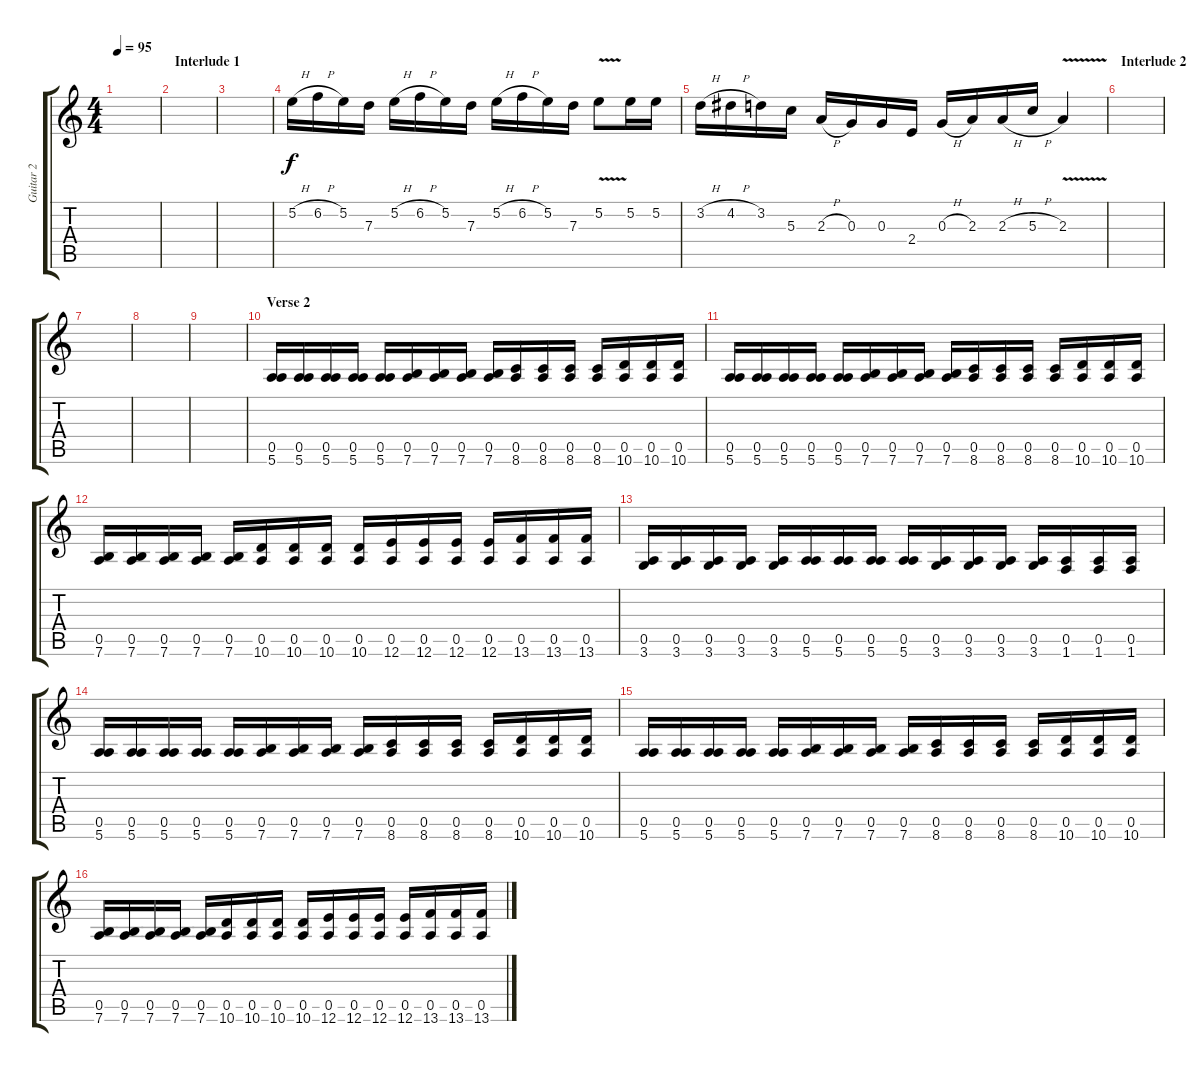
\track ("Guitar 2" "Guitar 2") {instrument electricguitarmuted}
\staff {score tabs}
\tuning (E4 B3 G3 D3 A2 E2) {hide}
\ts (4 4)
\tempo 95
\clef g2
\ks c
|
\section ("" "Interlude 1")
|
|
5.2{h}.16{volume 15 instrument distortionguitar} 6.2{h}.16 5.2.16 7.3.16 5.2{h}.16 6.2{h}.16 5.2.16 7.3.16 5.2{h}.16 6.2{h}.16 5.2.16 7.3.16 5.2{v}.8 5.2.16 5.2.16 |
3.2{h}.16 4.2{h}.16 3.2.16 5.3.16 2.3{h}.16 0.3.16 0.3.16 2.4.16 0.3{h}.16 2.3.16 2.3{h}.16 5.3{h}.16 2.3{v}.4 |
\section ("" "Interlude 2")
|
|
|
|
\section ("" "Verse 2")
(0.5 5.6).16{instrument electricguitarmuted} (0.5 5.6).16 (0.5 5.6).16 (0.5 5.6).16 (0.5 5.6).16 (0.5 7.6).16 (0.5 7.6).16 (0.5 7.6).16 (0.5 7.6).16 (0.5 8.6).16 (0.5 8.6).16 (0.5 8.6).16 (0.5 8.6).16 (0.5 10.6).16 (0.5 10.6).16 (0.5 10.6).16 |
(0.5 5.6).16 (0.5 5.6).16 (0.5 5.6).16 (0.5 5.6).16 (0.5 5.6).16 (0.5 7.6).16 (0.5 7.6).16 (0.5 7.6).16 (0.5 7.6).16 (0.5 8.6).16 (0.5 8.6).16 (0.5 8.6).16 (0.5 8.6).16 (0.5 10.6).16 (0.5 10.6).16 (0.5 10.6).16 |
(0.5 7.6).16 (0.5 7.6).16 (0.5 7.6).16 (0.5 7.6).16 (0.5 7.6).16 (0.5 10.6).16 (0.5 10.6).16 (0.5 10.6).16 (0.5 10.6).16 (0.5 12.6).16 (0.5 12.6).16 (0.5 12.6).16 (0.5 12.6).16 (0.5 13.6).16 (0.5 13.6).16 (0.5 13.6).16 |
(0.5 3.6).16 (0.5 3.6).16 (0.5 3.6).16 (0.5 3.6).16 (0.5 3.6).16 (0.5 5.6).16 (0.5 5.6).16 (0.5 5.6).16 (0.5 5.6).16 (0.5 3.6).16 (0.5 3.6).16 (0.5 3.6).16 (0.5 3.6).16 (0.5 1.6).16 (0.5 1.6).16 (0.5 1.6).16 |
(0.5 5.6).16 (0.5 5.6).16 (0.5 5.6).16 (0.5 5.6).16 (0.5 5.6).16 (0.5 7.6).16 (0.5 7.6).16 (0.5 7.6).16 (0.5 7.6).16 (0.5 8.6).16 (0.5 8.6).16 (0.5 8.6).16 (0.5 8.6).16 (0.5 10.6).16 (0.5 10.6).16 (0.5 10.6).16 |
(0.5 5.6).16 (0.5 5.6).16 (0.5 5.6).16 (0.5 5.6).16 (0.5 5.6).16 (0.5 7.6).16 (0.5 7.6).16 (0.5 7.6).16 (0.5 7.6).16 (0.5 8.6).16 (0.5 8.6).16 (0.5 8.6).16 (0.5 8.6).16 (0.5 10.6).16 (0.5 10.6).16 (0.5 10.6).16 |
(0.5 7.6).16 (0.5 7.6).16 (0.5 7.6).16 (0.5 7.6).16 (0.5 7.6).16 (0.5 10.6).16 (0.5 10.6).16 (0.5 10.6).16 (0.5 10.6).16 (0.5 12.6).16 (0.5 12.6).16 (0.5 12.6).16 (0.5 12.6).16 (0.5 13.6).16 (0.5 13.6).16 (0.5 13.6).16
